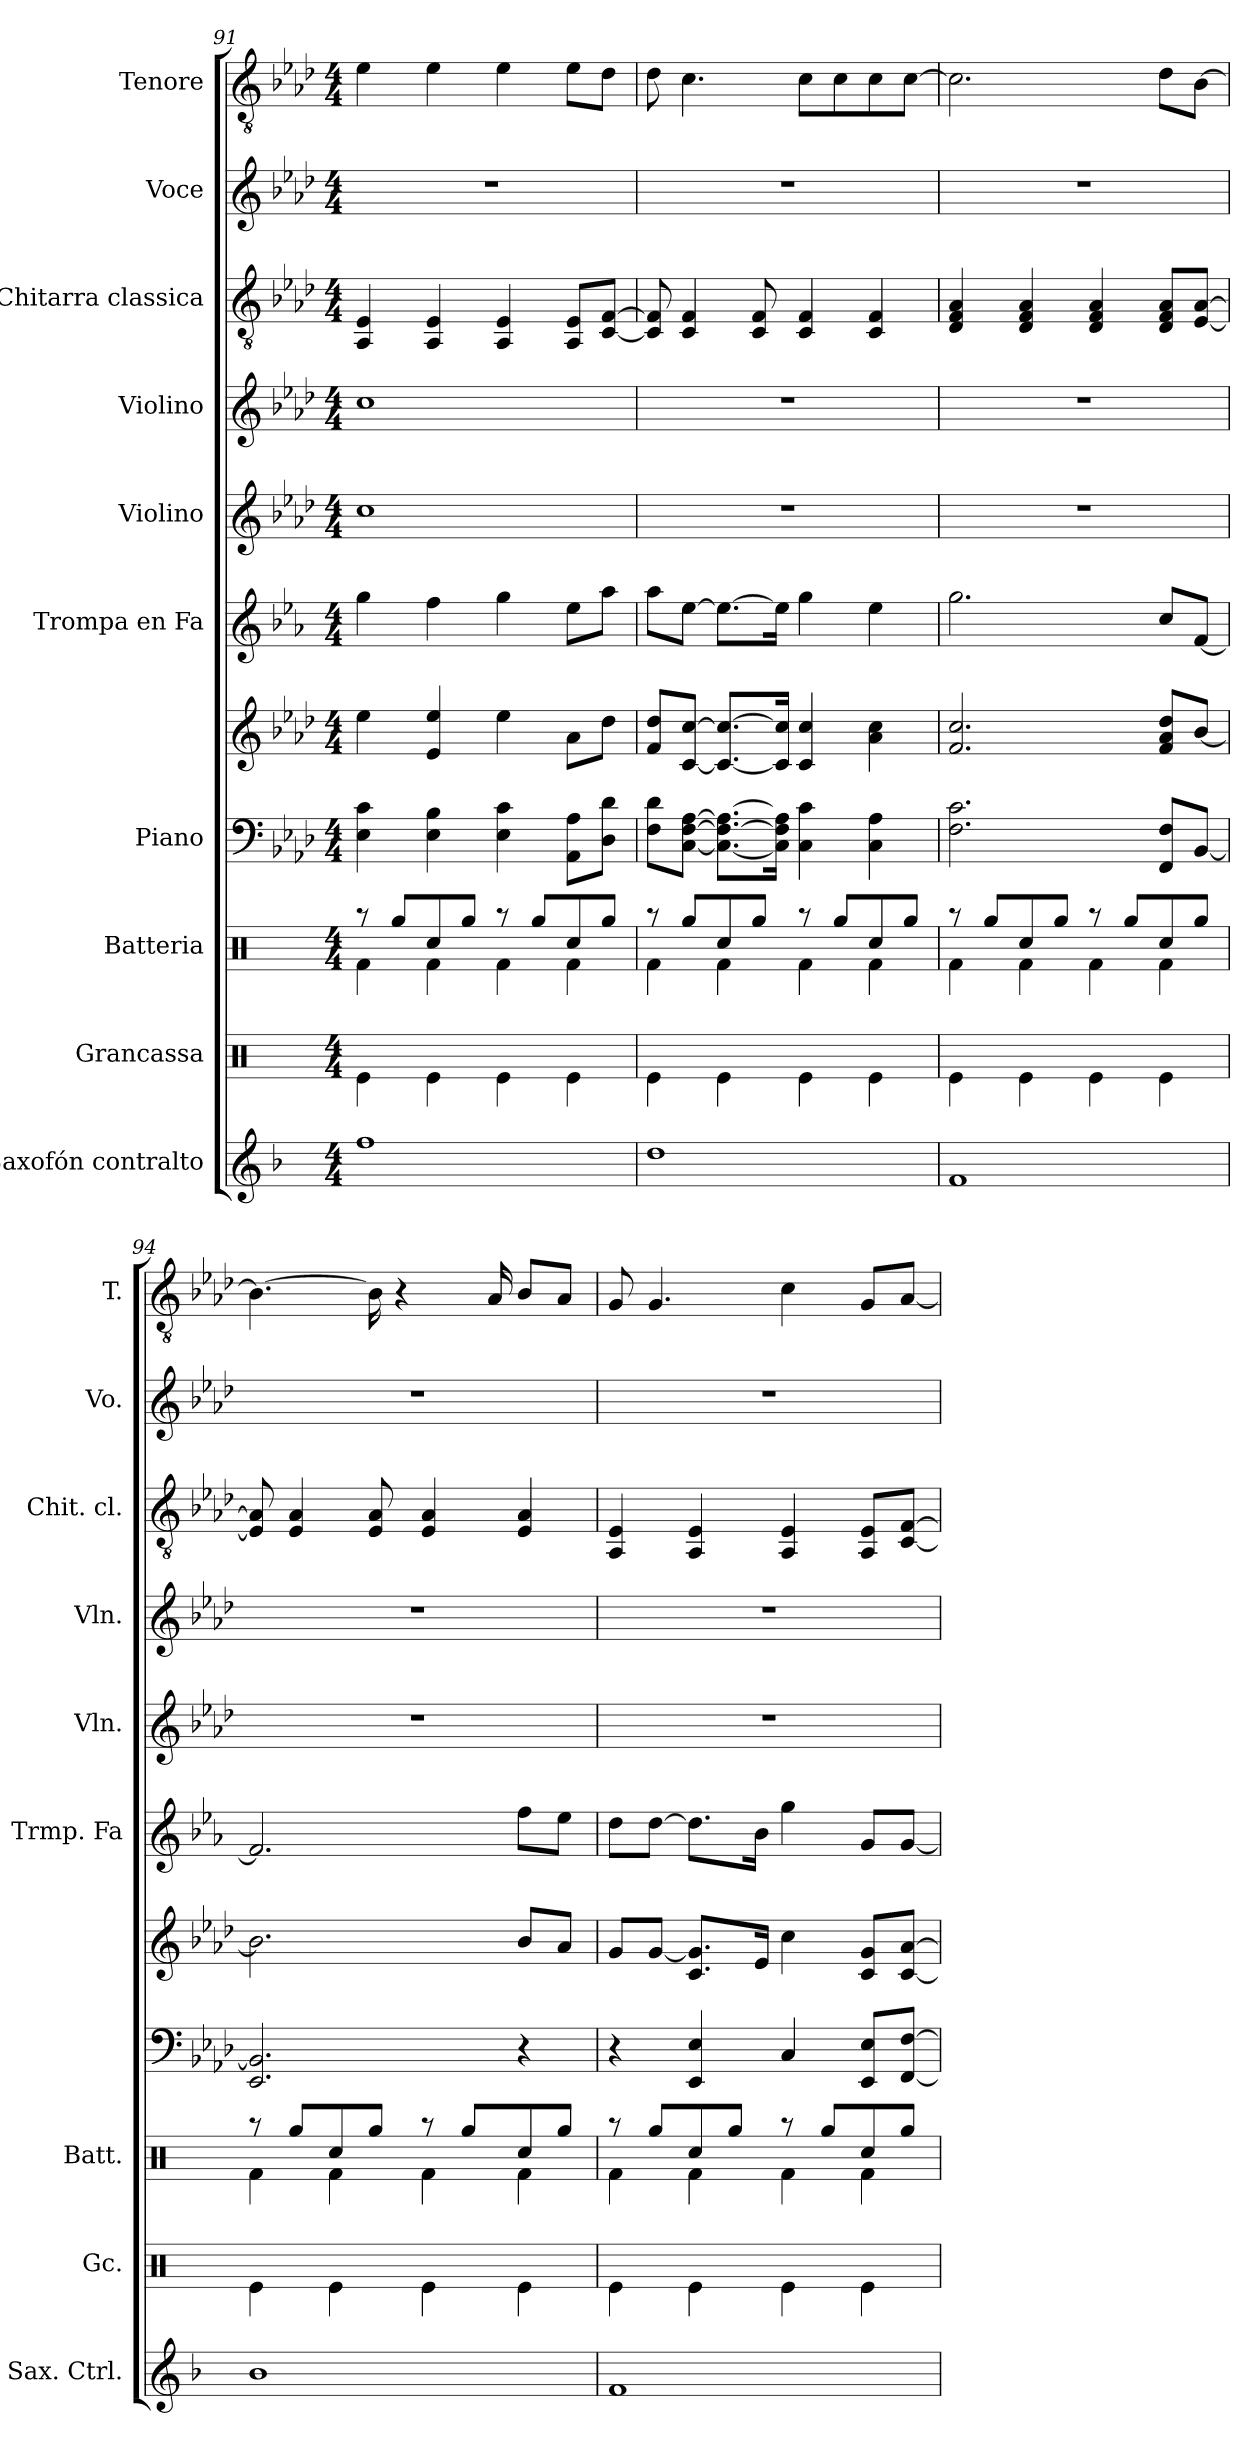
**kern	**kern	**kern	**kern	**kern	**kern	**kern	**kern	**kern	**kern	**kern
*part10	*part9	*part8	*part7	*part7	*part6	*part5	*part4	*part3	*part2	*part1
*staff11	*staff10	*staff9	*staff8	*staff7	*staff6	*staff5	*staff4	*staff3	*staff2	*staff1
*I"Saxofón contralto	*I"Grancassa	*I"Batteria	*I"Piano	*	*I"Trompa en Fa	*I"Violino	*I"Violino	*I"Chitarra classica	*I"Voce	*I"Tenore
*I'Sax. Ctrl.	*I'Gc.	*I'Batt.	*	*	*I'Trmp. Fa	*I'Vln.	*I'Vln.	*I'Chit. cl.	*I'Vo.	*I'T.
!!LO:PB:g=z
*clefG2	*clefX	*clefX	*clefF4	*clefG2	*clefG2	*clefG2	*clefG2	*clefGv2	*clefG2	*clefGv2
*ITrd5c9	*	*	*	*	*ITrd4c7	*	*	*	*	*
*k[b-e-a-d-]	*k[]	*k[]	*k[b-e-a-d-]	*k[b-e-a-d-]	*k[b-e-a-d-]	*k[b-e-a-d-]	*k[b-e-a-d-]	*k[b-e-a-d-]	*k[b-e-a-d-]	*k[b-e-a-d-]
*M4/4	*M4/4	*M4/4	*M4/4	*M4/4	*M4/4	*M4/4	*M4/4	*M4/4	*M4/4	*M4/4
=91	=91	=91	=91	=91	=91	=91	=91	=91	=91	=91
*	*	*^	*	*	*	*	*	*	*	*
1a-	4Re\	8r	4Rf\	4E-\ 4c\	4ee-\	4cc\	1cc	1cc	4AA-/ 4E-/	1r	4e-\
.	.	8Rgg/L	.	.	.	.	.	.	.	.	.
.	4Re\	8Rcc/	4Rf\	4E-\ 4B-\	4e-/ 4ee-/	4b-\	.	.	4AA-/ 4E-/	.	4e-\
.	.	8Rgg/J	.	.	.	.	.	.	.	.	.
.	4Re\	8r	4Rf\	4E-\ 4c\	4ee-\	4cc\	.	.	4AA-/ 4E-/	.	4e-\
.	.	8Rgg/L	.	.	.	.	.	.	.	.	.
.	4Re\	8Rcc/	4Rf\	8AA-\ 8A-\L	8a-\L	8a-\L	.	.	8AA-/ 8E-/L	.	8e-\L
.	.	8Rgg/J	.	8D-\ 8d-\J	8dd-\J	8dd-\J	.	.	[8C/ [8F/J	.	8d-\J
=92	=92	=92	=92	=92	=92	=92	=92	=92	=92	=92	=92
1f	4Re\	8r	4Rf\	8F\ 8d-\L	8f/ 8dd-/L	8dd-\L	1r	1r	8C/] 8F/]	1r	8d-\
.	.	8Rgg/L	.	[8C\ [8F\ [8A-\J	[8c/ [8cc/J	[8a-\J	.	.	4C/ 4F/	.	4.c\
.	4Re\	8Rcc/	4Rf\	8.C\_ 8.F\_ 8.A-\_L	8.c/_ 8.cc/_L	8.a-\L_	.	.	.	.	.
.	.	8Rgg/J	.	.	.	.	.	.	8C/ 8F/	.	.
.	.	.	.	16C\] 16F\] 16A-\]Jk	16c/] 16cc/]Jk	16a-\Jk]	.	.	.	.	.
.	4Re\	8r	4Rf\	4C\ 4c\	4c/ 4cc/	4cc\	.	.	4C/ 4F/	.	8c\L
.	.	8Rgg/L	.	.	.	.	.	.	.	.	8c\
.	4Re\	8Rcc/	4Rf\	4C\ 4A-\	4a-\ 4cc\	4a-\	.	.	4C/ 4F/	.	8c\
.	.	8Rgg/J	.	.	.	.	.	.	.	.	[8c\J
=93	=93	=93	=93	=93	=93	=93	=93	=93	=93	=93	=93
1A-	4Re\	8r	4Rf\	2.F\ 2.c\	2.f/ 2.cc/	2.cc\	1r	1r	4D-/ 4F/ 4A-/	1r	2.c\]
.	.	8Rgg/L	.	.	.	.	.	.	.	.	.
.	4Re\	8Rcc/	4Rf\	.	.	.	.	.	4D-/ 4F/ 4A-/	.	.
.	.	8Rgg/J	.	.	.	.	.	.	.	.	.
.	4Re\	8r	4Rf\	.	.	.	.	.	4D-/ 4F/ 4A-/	.	.
.	.	8Rgg/L	.	.	.	.	.	.	.	.	.
.	4Re\	8Rcc/	4Rf\	8FF/ 8F/L	8f/ 8a-/ 8dd-/L	8f/L	.	.	8D-/ 8F/ 8A-/L	.	8d-\L
.	.	8Rgg/J	.	[8BB-/J	[8b-/J	[8B-/J	.	.	[8E-/ [8A-/J	.	[8B-\J
=94	=94	=94	=94	=94	=94	=94	=94	=94	=94	=94	=94
1d-	4Re\	8r	4Rf\	2.EE-/ 2.BB-/]	2.b-\]	2.B-/]	1r	1r	8E-/] 8A-/]	1r	4.B-\_
.	.	8Rgg/L	.	.	.	.	.	.	4E-/ 4A-/	.	.
.	4Re\	8Rcc/	4Rf\	.	.	.	.	.	.	.	.
.	.	8Rgg/J	.	.	.	.	.	.	8E-/ 8A-/	.	16B-\]
.	.	.	.	.	.	.	.	.	.	.	4r
.	4Re\	8r	4Rf\	.	.	.	.	.	4E-/ 4A-/	.	.
.	.	8Rgg/L	.	.	.	.	.	.	.	.	.
.	.	.	.	.	.	.	.	.	.	.	16A-/
.	4Re\	8Rcc/	4Rf\	4r	8b-/L	8b-\L	.	.	4E-/ 4A-/	.	8B-/L
.	.	8Rgg/J	.	.	8a-/J	8a-\J	.	.	.	.	8A-/J
!!LO:PB:g=z
=95	=95	=95	=95	=95	=95	=95	=95	=95	=95	=95	=95
1A-	4Re\	8r	4Rf\	4r	8g/L	8g\L	1r	1r	4AA-/ 4E-/	1r	8G/
.	.	8Rgg/L	.	.	[8g/J	[8g\J	.	.	.	.	4.G/
.	4Re\	8Rcc/	4Rf\	4EE-/ 4E-/	8.c/ 8.g/]L	8.g\L]	.	.	4AA-/ 4E-/	.	.
.	.	8Rgg/J	.	.	.	.	.	.	.	.	.
.	.	.	.	.	16e-/Jk	16e-\Jk	.	.	.	.	.
.	4Re\	8r	4Rf\	4C/	4cc\	4cc\	.	.	4AA-/ 4E-/	.	4c\
.	.	8Rgg/L	.	.	.	.	.	.	.	.	.
.	4Re\	8Rcc/	4Rf\	8EE-/ 8E-/L	8c/ 8g/L	8c/L	.	.	8AA-/ 8E-/L	.	8G/L
.	.	8Rgg/J	.	[8FF/ [8F/J	[8c/ [8a-/J	[8c/J	.	.	[8C/ [8F/J	.	[8A-/J
*	*	*v	*v	*	*	*	*	*	*	*	*
=	=	=	=	=	=	=	=	=	=	=
*-	*-	*-	*-	*-	*-	*-	*-	*-	*-	*-
